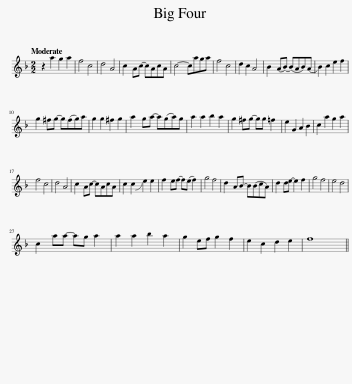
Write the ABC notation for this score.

X:1
L:1/8
Q:1/4=120
M:2/2
I:linebreak $
K:F
V:1 treble
V:1
 z2 a2 g2 a2 | f4 c4 | d4 A4 | c2 Ac- cAcA | c4- caga | %5
 f4 c4 | d2 c2 A4 | B2 (AB-) (BAB)(A | B2) c2 e2 f2 |$ g2 ^fg- g(fg)a | %10
 g2 g2 ^f2 g2 | a2 ga- a(ga)g | a2 a2 b2 a2 | g2 ^fg- gg =f2 | e2 G2 A2 B2 | %15
 c2 a2 g2 a2 |$ f4 c4 | d4 A4 | c2 Ac- cAcA | c2 c2 !slide!e2 e2 | %20
 f2 ef- f(e f2) | g4 f4 | d2 AB- B(BcA) | d2 de- e2 f2 | g4 f4 | %25
 e4 d4 |$ c2 aa- ag a2 | a2 a2 b2 a2 | g2 ef g2 f2 | e2 c2 d2 e2 | %30
 f8 || %31
